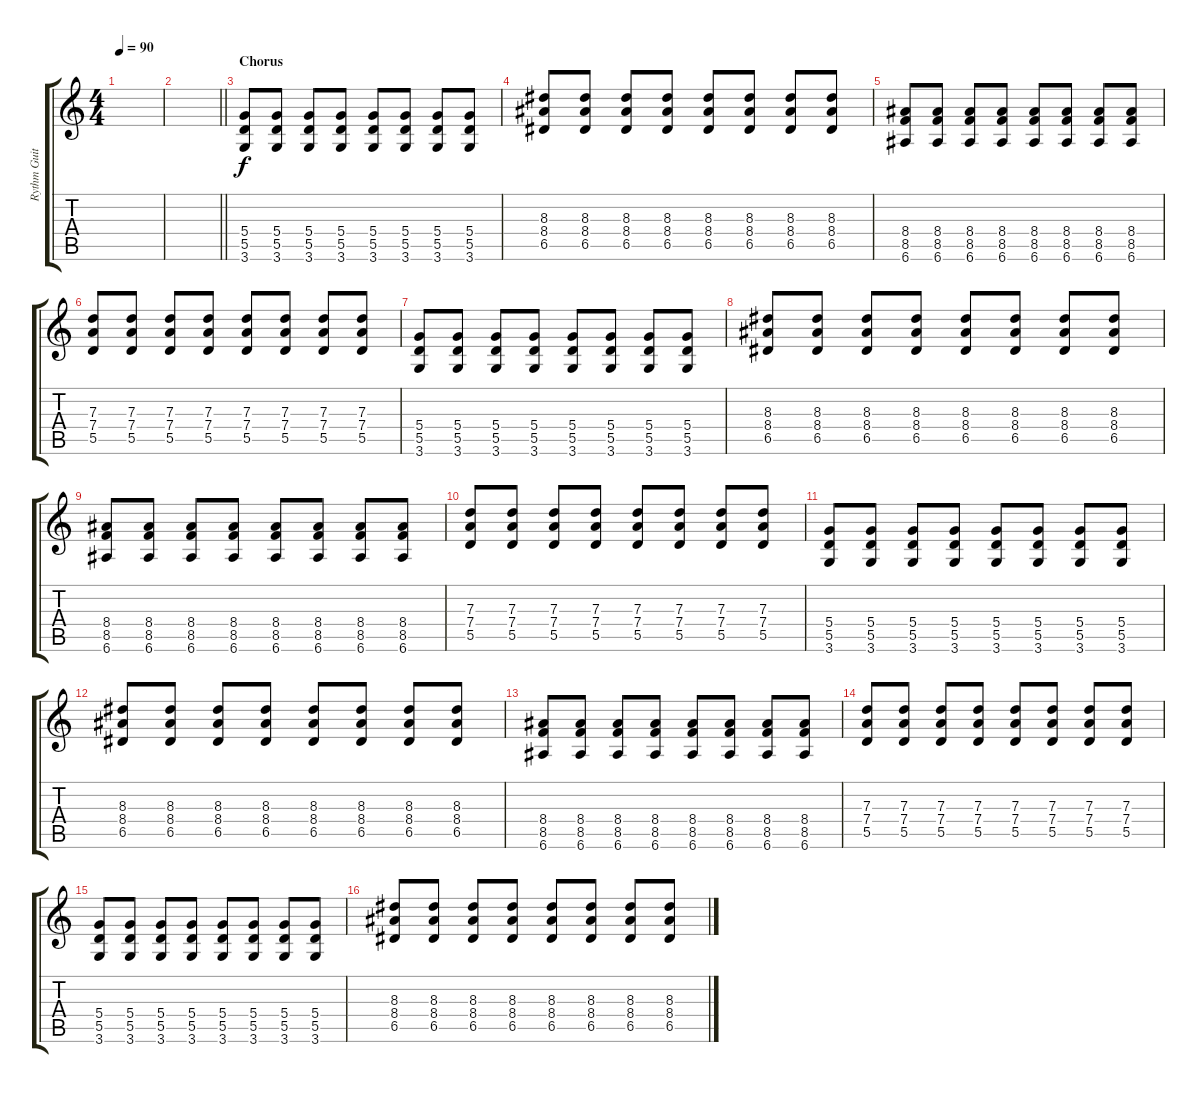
\track ("Rythm Guitar" "Rythm Guit") {instrument overdrivenguitar}
\staff {score tabs}
\tuning (E4 B3 G3 D3 A2 E2) {hide}
\ts (4 4)
\tempo 90
\clef g2
\ks c
|
\barLineRight lightlight
|
\section ("" "Chorus")
(5.4 5.5 3.6).8 (5.4 5.5 3.6).8 (5.4 5.5 3.6).8 (5.4 5.5 3.6).8 (5.4 5.5 3.6).8 (5.4 5.5 3.6).8 (5.4 5.5 3.6).8 (5.4 5.5 3.6).8 |
(8.3 8.4 6.5).8 (8.3 8.4 6.5).8 (8.3 8.4 6.5).8 (8.3 8.4 6.5).8 (8.3 8.4 6.5).8 (8.3 8.4 6.5).8 (8.3 8.4 6.5).8 (8.3 8.4 6.5).8 |
(8.4 8.5 6.6).8 (8.4 8.5 6.6).8 (8.4 8.5 6.6).8 (8.4 8.5 6.6).8 (8.4 8.5 6.6).8 (8.4 8.5 6.6).8 (8.4 8.5 6.6).8 (8.4 8.5 6.6).8 |
(7.3 7.4 5.5).8 (7.3 7.4 5.5).8 (7.3 7.4 5.5).8 (7.3 7.4 5.5).8 (7.3 7.4 5.5).8 (7.3 7.4 5.5).8 (7.3 7.4 5.5).8 (7.3 7.4 5.5).8 |
(5.4 5.5 3.6).8 (5.4 5.5 3.6).8 (5.4 5.5 3.6).8 (5.4 5.5 3.6).8 (5.4 5.5 3.6).8 (5.4 5.5 3.6).8 (5.4 5.5 3.6).8 (5.4 5.5 3.6).8 |
(8.3 8.4 6.5).8 (8.3 8.4 6.5).8 (8.3 8.4 6.5).8 (8.3 8.4 6.5).8 (8.3 8.4 6.5).8 (8.3 8.4 6.5).8 (8.3 8.4 6.5).8 (8.3 8.4 6.5).8 |
(8.4 8.5 6.6).8 (8.4 8.5 6.6).8 (8.4 8.5 6.6).8 (8.4 8.5 6.6).8 (8.4 8.5 6.6).8 (8.4 8.5 6.6).8 (8.4 8.5 6.6).8 (8.4 8.5 6.6).8 |
(7.3 7.4 5.5).8 (7.3 7.4 5.5).8 (7.3 7.4 5.5).8 (7.3 7.4 5.5).8 (7.3 7.4 5.5).8 (7.3 7.4 5.5).8 (7.3 7.4 5.5).8 (7.3 7.4 5.5).8 |
(5.4 5.5 3.6).8 (5.4 5.5 3.6).8 (5.4 5.5 3.6).8 (5.4 5.5 3.6).8 (5.4 5.5 3.6).8 (5.4 5.5 3.6).8 (5.4 5.5 3.6).8 (5.4 5.5 3.6).8 |
(8.3 8.4 6.5).8 (8.3 8.4 6.5).8 (8.3 8.4 6.5).8 (8.3 8.4 6.5).8 (8.3 8.4 6.5).8 (8.3 8.4 6.5).8 (8.3 8.4 6.5).8 (8.3 8.4 6.5).8 |
(8.4 8.5 6.6).8 (8.4 8.5 6.6).8 (8.4 8.5 6.6).8 (8.4 8.5 6.6).8 (8.4 8.5 6.6).8 (8.4 8.5 6.6).8 (8.4 8.5 6.6).8 (8.4 8.5 6.6).8 |
(7.3 7.4 5.5).8 (7.3 7.4 5.5).8 (7.3 7.4 5.5).8 (7.3 7.4 5.5).8 (7.3 7.4 5.5).8 (7.3 7.4 5.5).8 (7.3 7.4 5.5).8 (7.3 7.4 5.5).8 |
(5.4 5.5 3.6).8 (5.4 5.5 3.6).8 (5.4 5.5 3.6).8 (5.4 5.5 3.6).8 (5.4 5.5 3.6).8 (5.4 5.5 3.6).8 (5.4 5.5 3.6).8 (5.4 5.5 3.6).8 |
(8.3 8.4 6.5).8 (8.3 8.4 6.5).8 (8.3 8.4 6.5).8 (8.3 8.4 6.5).8 (8.3 8.4 6.5).8 (8.3 8.4 6.5).8 (8.3 8.4 6.5).8 (8.3 8.4 6.5).8
